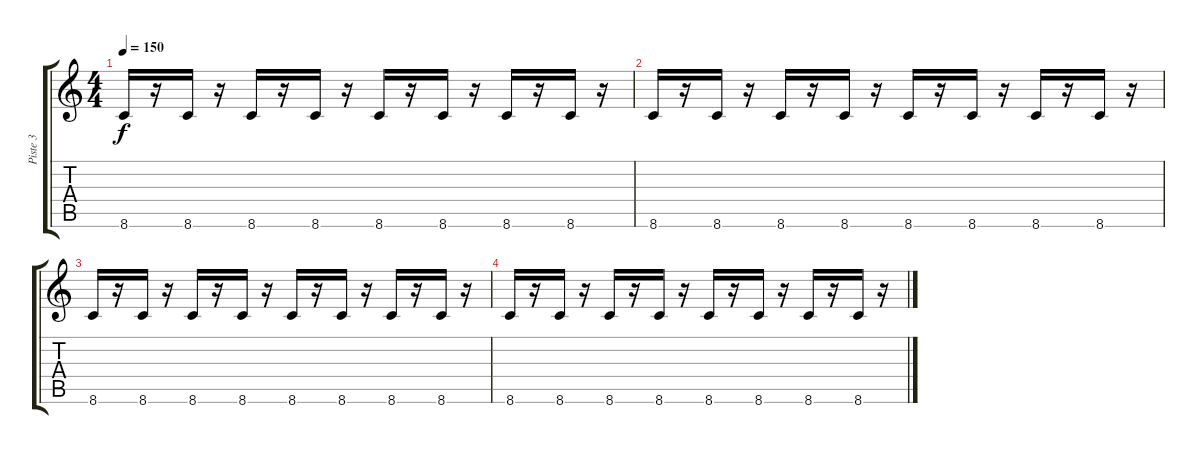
\track ("Piste 3" "Piste 3") {instrument overdrivenguitar}
\staff {score tabs}
\tuning (E4 B3 G3 D3 A2 E2) {hide}
\ts (4 4)
\tempo 150
\clef g2
\ks c
8.6.16{dy f} r.16 8.6.16 r.16 8.6.16 r.16 8.6.16 r.16 8.6.16 r.16 8.6.16 r.16 8.6.16 r.16 8.6.16 r.16 |
8.6.16 r.16 8.6.16 r.16 8.6.16 r.16 8.6.16 r.16 8.6.16 r.16 8.6.16 r.16 8.6.16 r.16 8.6.16 r.16 |
8.6.16 r.16 8.6.16 r.16 8.6.16 r.16 8.6.16 r.16 8.6.16 r.16 8.6.16 r.16 8.6.16 r.16 8.6.16 r.16 |
8.6.16 r.16 8.6.16 r.16 8.6.16 r.16 8.6.16 r.16 8.6.16 r.16 8.6.16 r.16 8.6.16 r.16 8.6.16 r.16
